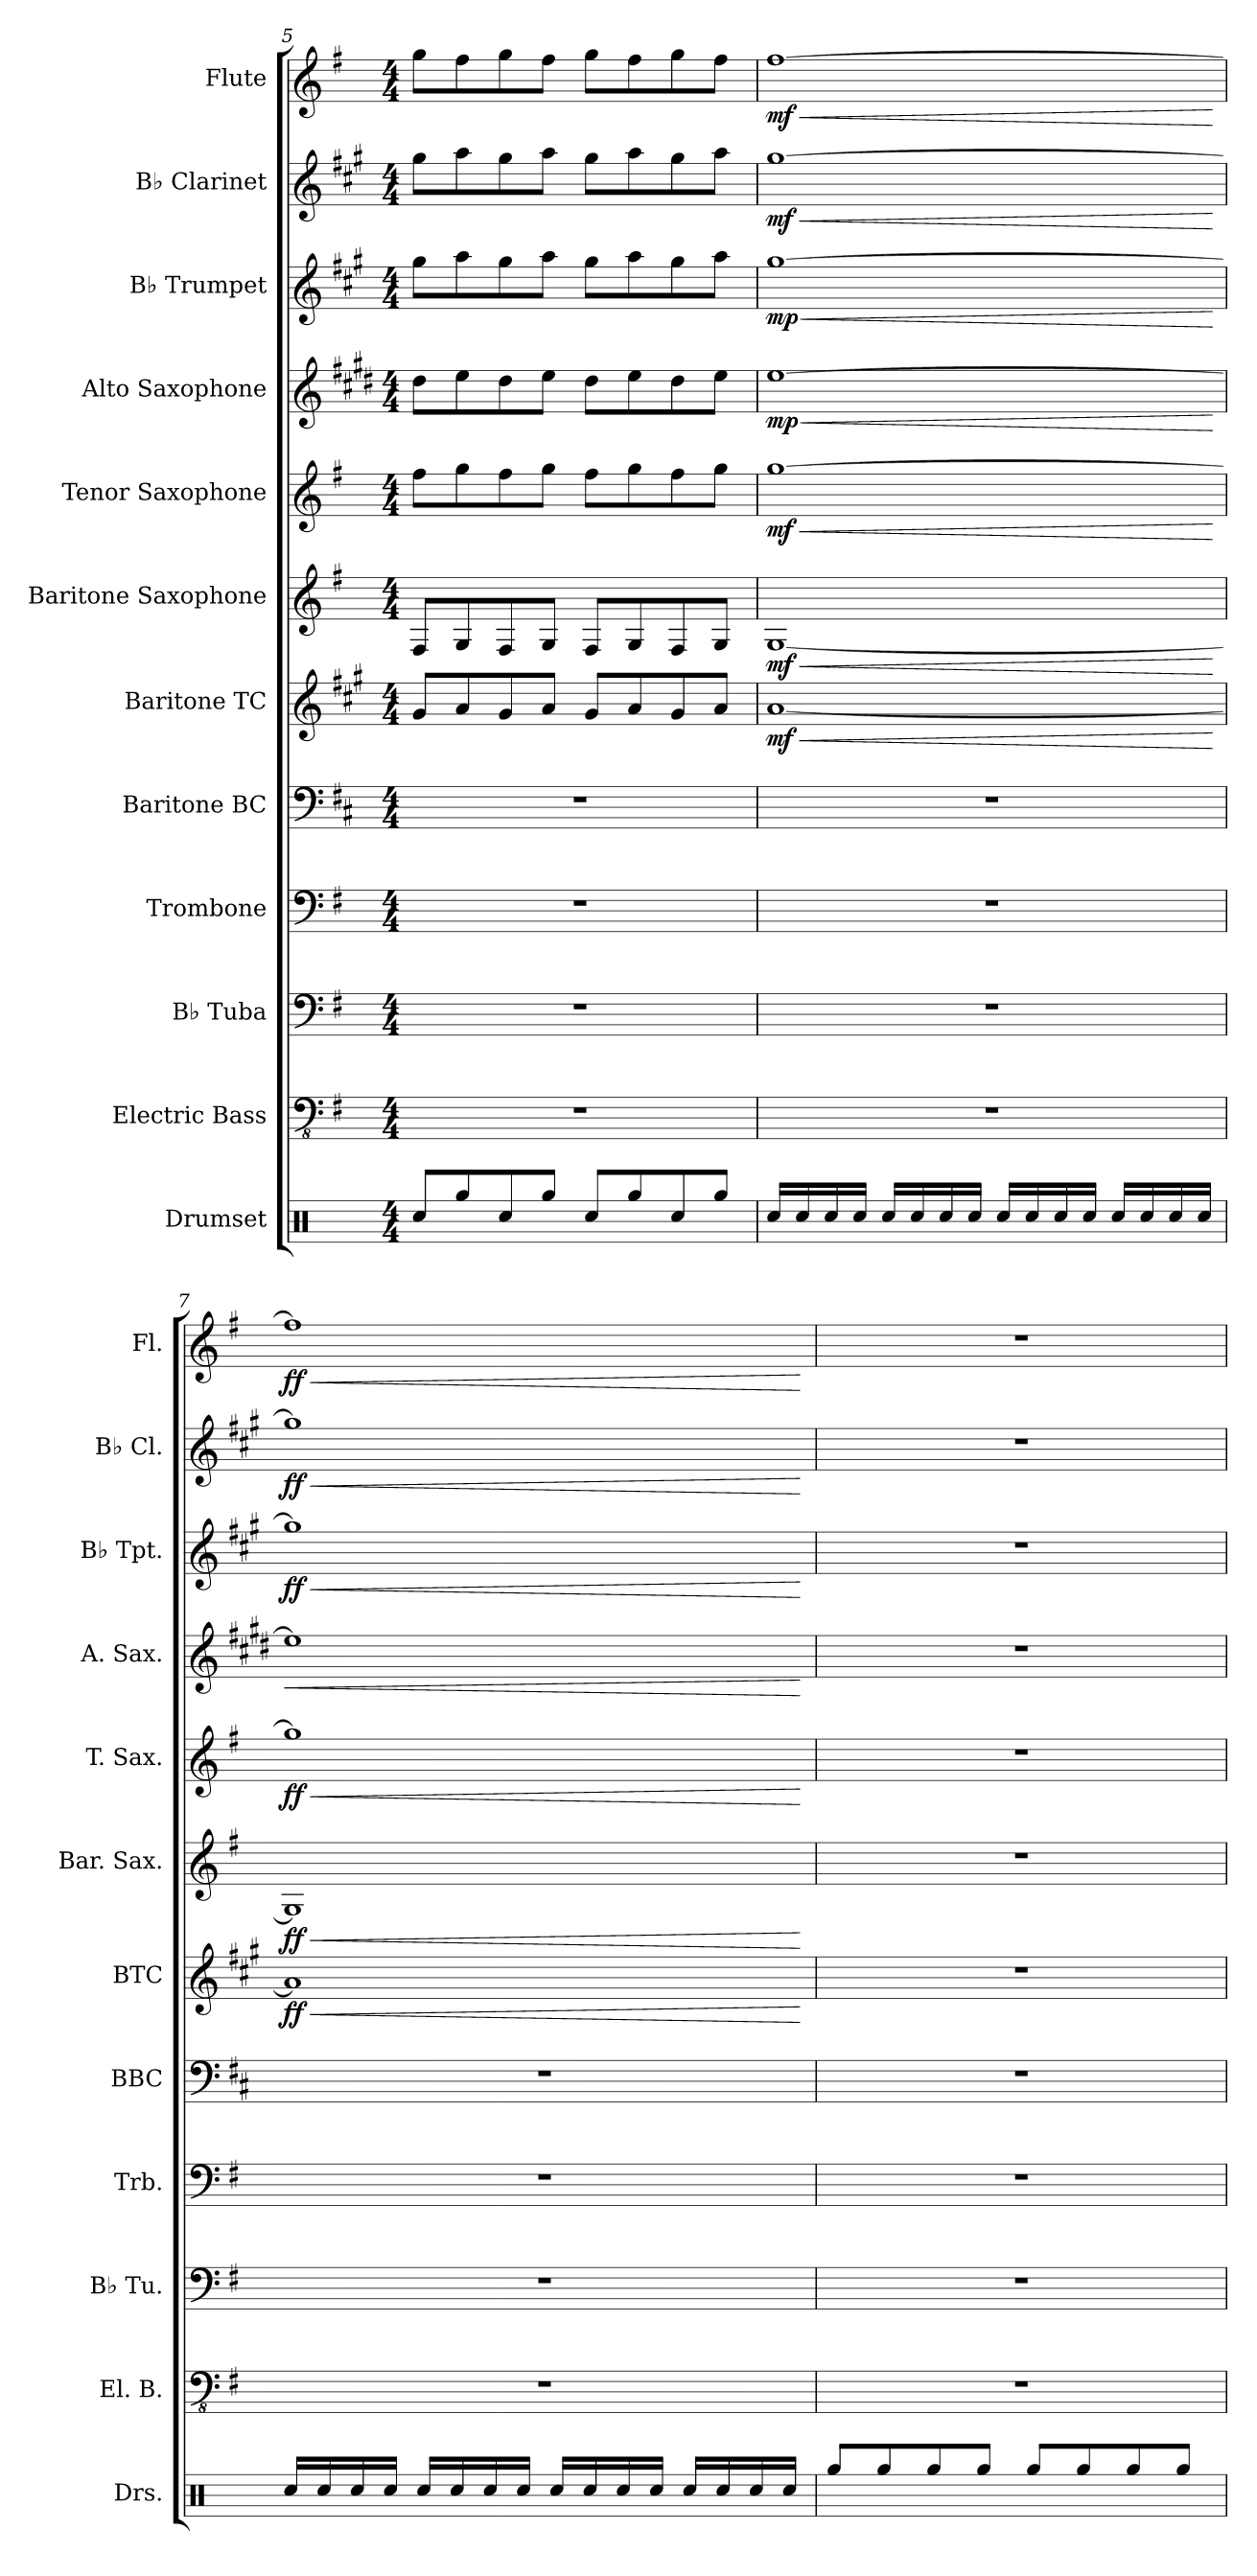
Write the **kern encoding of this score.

**kern	**kern	**kern	**kern	**kern	**kern	**dynam	**kern	**dynam	**kern	**dynam	**kern	**dynam	**kern	**dynam	**kern	**dynam	**kern	**dynam
*part12	*part11	*part10	*part9	*part8	*part7	*part7	*part6	*part6	*part5	*part5	*part4	*part4	*part3	*part3	*part2	*part2	*part1	*part1
*staff12	*staff11	*staff10	*staff9	*staff8	*staff7	*staff7	*staff6	*staff6	*staff5	*staff5	*staff4	*staff4	*staff3	*staff3	*staff2	*staff2	*staff1	*staff1
*I"Drumset	*I"Electric Bass	*I"B♭ Tuba	*I"Trombone	*I"Baritone BC	*I"Baritone TC	*	*I"Baritone Saxophone	*	*I"Tenor Saxophone	*	*I"Alto Saxophone	*	*I"B♭ Trumpet	*	*I"B♭ Clarinet	*	*I"Flute	*
*I'Drs.	*I'El. B.	*I'B♭ Tu.	*I'Trb.	*I'BBC	*I'BTC	*	*I'Bar. Sax.	*	*I'T. Sax.	*	*I'A. Sax.	*	*I'B♭ Tpt.	*	*I'B♭ Cl.	*	*I'Fl.	*
*clefX	*clefFv4	*clefF4	*clefF4	*clefF4	*clefG2	*	*clefG2	*	*clefG2	*	*clefG2	*	*clefG2	*	*clefG2	*	*clefG2	*
*	*	*	*	*ITrd4c7	*ITrd4c7	*	*ITrd12c21	*	*ITrd8c14	*	*ITrd5c9	*	*ITrd1c2	*	*ITrd1c2	*	*	*
*k[]	*k[f#]	*k[f#]	*k[f#]	*k[f#]	*k[f#c#]	*	*k[f#]	*	*k[f#]	*	*k[f#]	*	*k[f#]	*	*k[f#]	*	*k[f#]	*
*	*G:	*G:	*G:	*G:	*D:	*	*G:	*	*G:	*	*G:	*	*G:	*	*G:	*	*G:	*
*M4/4	*M4/4	*M4/4	*M4/4	*M4/4	*M4/4	*	*M4/4	*	*M4/4	*	*M4/4	*	*M4/4	*	*M4/4	*	*M4/4	*
=5	=5	=5	=5	=5	=5	=5	=5	=5	=5	=5	=5	=5	=5	=5	=5	=5	=5	=5
8Rcc/L	1r	1r	1r	1r	8c#/L	.	8FF#/L	.	8f#\L	.	8f#\L	.	8ff#\L	.	8ff#\L	.	8gg\L	.
8Rgg/	.	.	.	.	8d/	.	8GG/	.	8g\	.	8g\	.	8gg\	.	8gg\	.	8ff#\	.
8Rcc/	.	.	.	.	8c#/	.	8FF#/	.	8f#\	.	8f#\	.	8ff#\	.	8ff#\	.	8gg\	.
8Rgg/J	.	.	.	.	8d/J	.	8GG/J	.	8g\J	.	8g\J	.	8gg\J	.	8gg\J	.	8ff#\J	.
8Rcc/L	.	.	.	.	8c#/L	.	8FF#/L	.	8f#\L	.	8f#\L	.	8ff#\L	.	8ff#\L	.	8gg\L	.
8Rgg/	.	.	.	.	8d/	.	8GG/	.	8g\	.	8g\	.	8gg\	.	8gg\	.	8ff#\	.
8Rcc/	.	.	.	.	8c#/	.	8FF#/	.	8f#\	.	8f#\	.	8ff#\	.	8ff#\	.	8gg\	.
8Rgg/J	.	.	.	.	8d/J	.	8GG/J	.	8g\J	.	8g\J	.	8gg\J	.	8gg\J	.	8ff#\J	.
=6	=6	=6	=6	=6	=6	=6	=6	=6	=6	=6	=6	=6	=6	=6	=6	=6	=6	=6
!	!	!	!	!	!	!LO:HP:b	!	!LO:HP:b	!	!LO:HP:b	!	!LO:HP:b	!	!LO:HP:b	!	!LO:HP:b	!	!LO:HP:b
!	!	!	!	!	!	!LO:DY:n=1:b	!	!LO:DY:n=1:b	!	!LO:DY:n=1:b	!	!LO:DY:n=1:b	!	!LO:DY:n=1:b	!	!LO:DY:n=1:b	!	!LO:DY:n=1:b
16Rcc/LL	1r	1r	1r	1r	[1d	< mf	[1GG	< mf	[1g	< mf	[1g	< mp	[1ff#	< mp	[1ff#	< mf	[1ff#	< mf
16Rcc/	.	.	.	.	.	.	.	.	.	.	.	.	.	.	.	.	.	.
16Rcc/	.	.	.	.	.	.	.	.	.	.	.	.	.	.	.	.	.	.
16Rcc/JJ	.	.	.	.	.	.	.	.	.	.	.	.	.	.	.	.	.	.
16Rcc/LL	.	.	.	.	.	.	.	.	.	.	.	.	.	.	.	.	.	.
16Rcc/	.	.	.	.	.	.	.	.	.	.	.	.	.	.	.	.	.	.
16Rcc/	.	.	.	.	.	.	.	.	.	.	.	.	.	.	.	.	.	.
16Rcc/JJ	.	.	.	.	.	.	.	.	.	.	.	.	.	.	.	.	.	.
16Rcc/LL	.	.	.	.	.	.	.	.	.	.	.	.	.	.	.	.	.	.
16Rcc/	.	.	.	.	.	.	.	.	.	.	.	.	.	.	.	.	.	.
16Rcc/	.	.	.	.	.	.	.	.	.	.	.	.	.	.	.	.	.	.
16Rcc/JJ	.	.	.	.	.	.	.	.	.	.	.	.	.	.	.	.	.	.
16Rcc/LL	.	.	.	.	.	.	.	.	.	.	.	.	.	.	.	.	.	.
16Rcc/	.	.	.	.	.	.	.	.	.	.	.	.	.	.	.	.	.	.
16Rcc/	.	.	.	.	.	.	.	.	.	.	.	.	.	.	.	.	.	.
16Rcc/JJ	.	.	.	.	.	.	.	.	.	.	.	.	.	.	.	.	.	.
.	.	.	.	.	.	[	.	[	.	[	.	[	.	[	.	[	.	[
!!LO:PB:g=z
=7	=7	=7	=7	=7	=7	=7	=7	=7	=7	=7	=7	=7	=7	=7	=7	=7	=7	=7
!	!	!	!	!	!	!LO:HP:b	!	!LO:HP:b	!	!LO:HP:b	!	!LO:HP:b	!	!LO:HP:b	!	!LO:HP:b	!	!LO:HP:b
!	!	!	!	!	!	!LO:DY:n=1:b	!	!LO:DY:n=1:b	!	!LO:DY:n=1:b	!	!	!	!LO:DY:n=1:b	!	!LO:DY:n=1:b	!	!LO:DY:n=1:b
16Rcc/LL	1r	1r	1r	1r	1d]	< ff	1GG]	< ff	1g]	< ff	1g]	<	1ff#]	< ff	1ff#]	< ff	1ff#]	< ff
16Rcc/	.	.	.	.	.	.	.	.	.	.	.	.	.	.	.	.	.	.
16Rcc/	.	.	.	.	.	.	.	.	.	.	.	.	.	.	.	.	.	.
16Rcc/JJ	.	.	.	.	.	.	.	.	.	.	.	.	.	.	.	.	.	.
16Rcc/LL	.	.	.	.	.	.	.	.	.	.	.	.	.	.	.	.	.	.
16Rcc/	.	.	.	.	.	.	.	.	.	.	.	.	.	.	.	.	.	.
16Rcc/	.	.	.	.	.	.	.	.	.	.	.	.	.	.	.	.	.	.
16Rcc/JJ	.	.	.	.	.	.	.	.	.	.	.	.	.	.	.	.	.	.
16Rcc/LL	.	.	.	.	.	.	.	.	.	.	.	.	.	.	.	.	.	.
16Rcc/	.	.	.	.	.	.	.	.	.	.	.	.	.	.	.	.	.	.
16Rcc/	.	.	.	.	.	.	.	.	.	.	.	.	.	.	.	.	.	.
16Rcc/JJ	.	.	.	.	.	.	.	.	.	.	.	.	.	.	.	.	.	.
16Rcc/LL	.	.	.	.	.	.	.	.	.	.	.	.	.	.	.	.	.	.
16Rcc/	.	.	.	.	.	.	.	.	.	.	.	.	.	.	.	.	.	.
16Rcc/	.	.	.	.	.	.	.	.	.	.	.	.	.	.	.	.	.	.
16Rcc/JJ	.	.	.	.	.	.	.	.	.	.	.	.	.	.	.	.	.	.
.	.	.	.	.	.	[	.	[	.	[	.	[	.	[	.	[	.	[
=8	=8	=8	=8	=8	=8	=8	=8	=8	=8	=8	=8	=8	=8	=8	=8	=8	=8	=8
*	*	*	*	*	*	*	*	*	*	*	*	*	*	*	*	*	*MM80	*
8Rgg/L	1r	1r	1r	1r	1r	.	1r	.	1r	.	1r	.	1r	.	1r	.	1r	.
8Rgg/	.	.	.	.	.	.	.	.	.	.	.	.	.	.	.	.	.	.
8Rgg/	.	.	.	.	.	.	.	.	.	.	.	.	.	.	.	.	.	.
8Rgg/J	.	.	.	.	.	.	.	.	.	.	.	.	.	.	.	.	.	.
8Rgg/L	.	.	.	.	.	.	.	.	.	.	.	.	.	.	.	.	.	.
8Rgg/	.	.	.	.	.	.	.	.	.	.	.	.	.	.	.	.	.	.
8Rgg/	.	.	.	.	.	.	.	.	.	.	.	.	.	.	.	.	.	.
8Rgg/J	.	.	.	.	.	.	.	.	.	.	.	.	.	.	.	.	.	.
=	=	=	=	=	=	=	=	=	=	=	=	=	=	=	=	=	=	=
*-	*-	*-	*-	*-	*-	*-	*-	*-	*-	*-	*-	*-	*-	*-	*-	*-	*-	*-
